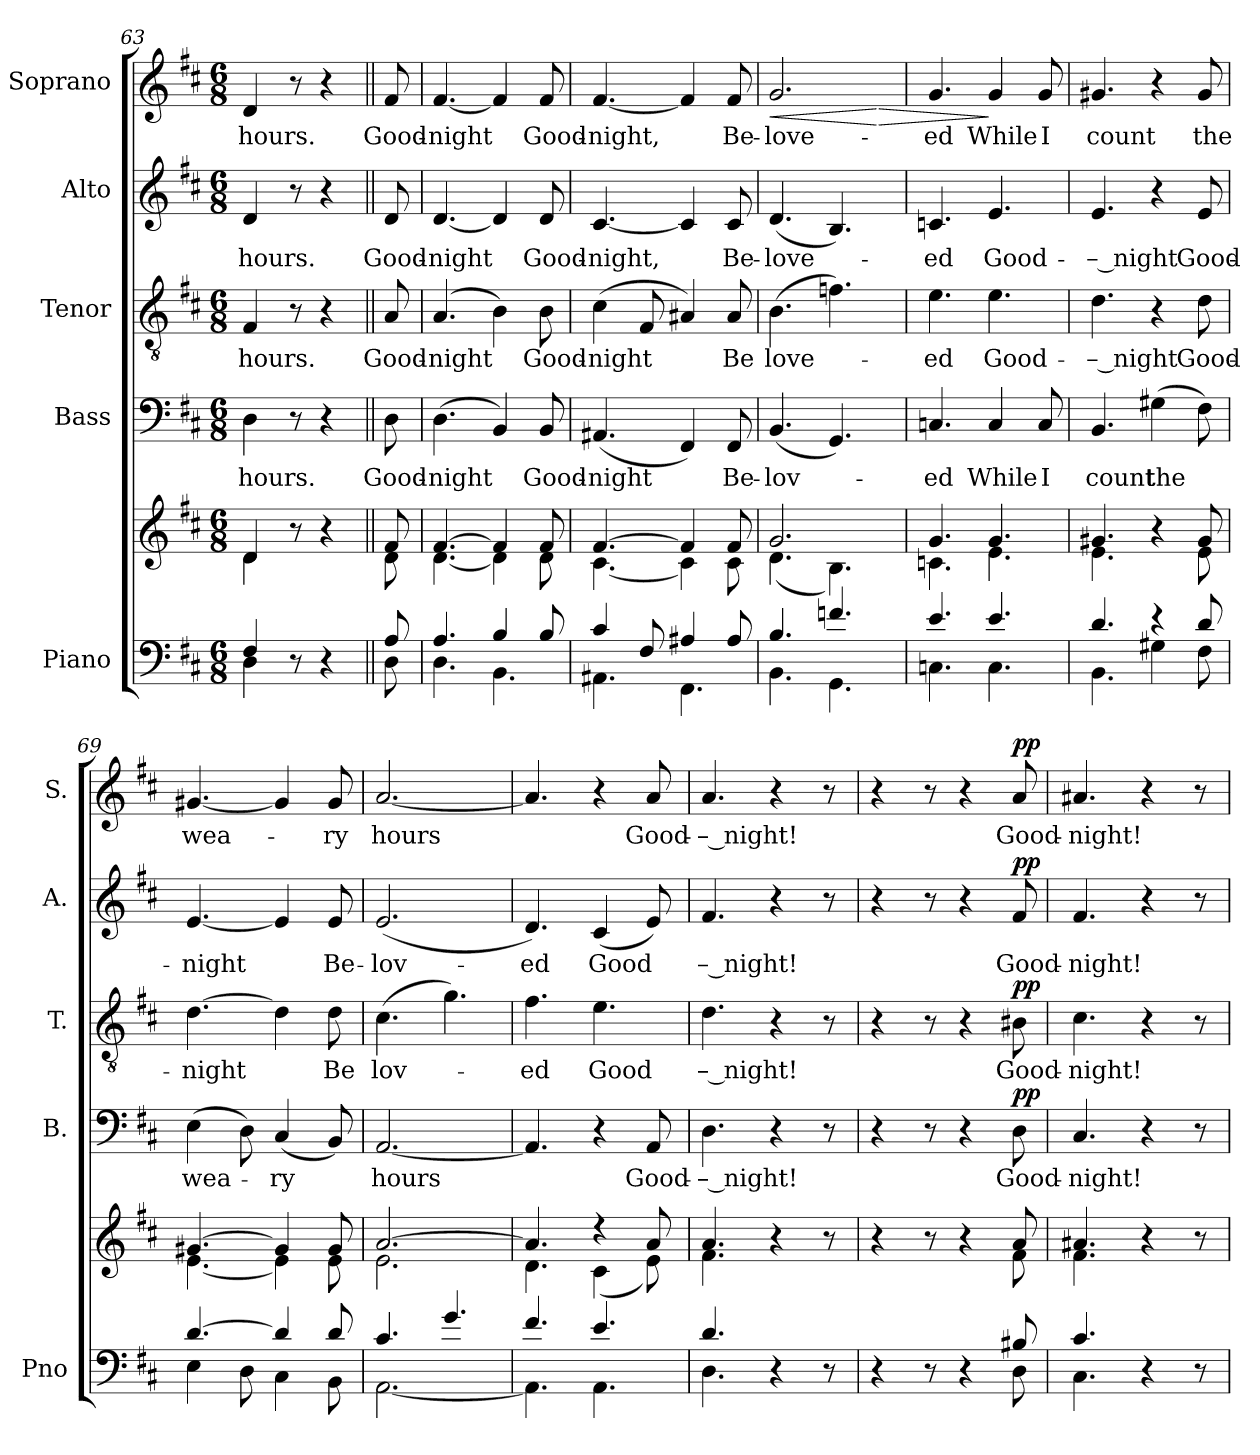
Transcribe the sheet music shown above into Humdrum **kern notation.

**kern	**kern	**kern	**text	**dynam	**kern	**text	**dynam	**kern	**text	**dynam	**kern	**text	**dynam
*part5	*part5	*part4	*part4	*part4	*part3	*part3	*part3	*part2	*part2	*part2	*part1	*part1	*part1
*staff6	*staff5	*staff4	*staff4	*staff4	*staff3	*staff3	*staff3	*staff2	*staff2	*staff2	*staff1	*staff1	*staff1
*I"Piano	*	*I"Bass	*	*	*I"Tenor	*	*	*I"Alto	*	*	*I"Soprano	*	*
*I'Pno	*	*I'B.	*	*	*I'T.	*	*	*I'A.	*	*	*I'S.	*	*
*clefF4	*clefG2	*clefF4	*	*	*clefGv2	*	*	*clefG2	*	*	*clefG2	*	*
*k[f#c#]	*k[f#c#]	*k[f#c#]	*	*	*k[f#c#]	*	*	*k[f#c#]	*	*	*k[f#c#]	*	*
*M6/8	*M6/8	*M6/8	*	*	*M6/8	*	*	*M6/8	*	*	*M6/8	*	*
=63	=63	=63	=63	=63	=63	=63	=63	=63	=63	=63	=63	=63	=63
*^	*^	*	*	*	*	*	*	*	*	*	*	*	*
!	!	!	!	!	!LO:LY:b	!	!	!LO:LY:b	!	!	!LO:LY:b	!	!	!LO:LY:b	!
4F#/	4D\	4d/	4d\	4D\	hours.	.	4F#/	hours.	.	4d/	hours.	.	4d/	hours.	.
8r	4.ryy	8r	4.ryy	8r	.	.	8r	.	.	8r	.	.	8r	.	.
4r	.	4r	.	4r	.	.	4r	.	.	4r	.	.	4r	.	.
!!LO:PB:g=z
=63X3||	=63X3||	=63X3||	=63X3||	=63X3||	=63X3||	=63X3||	=63X3||	=63X3||	=63X3||	=63X3||	=63X3||	=63X3||	=63X3||	=63X3||	=63X3||
!	!	!	!	!	!LO:LY:b	!	!	!LO:LY:b	!	!	!LO:LY:b	!	!	!LO:LY:b	!
8A/	8D\	8f#/	8d\	8D\	Good-	.	8A/	Good-	.	8d/	Good-	.	8f#/	Good-	.
=64	=64	=64	=64	=64	=64	=64	=64	=64	=64	=64	=64	=64	=64	=64	=64
!	!	!	!	!	!LO:LY:b	!	!	!LO:LY:b	!	!	!LO:LY:b	!	!	!LO:LY:b	!
4.A/	4.D\	[4.f#/	[4.d\	(>4.D\	-night	.	(<4.A/	-night	.	[4.d/	-night	.	[4.f#/	-night	.
4B/	4.BB\	4f#/]	4d\]	4BB/)	.	.	4B\)	.	.	4d/]	.	.	4f#/]	.	.
!	!	!	!	!	!LO:LY:b	!	!	!LO:LY:b	!	!	!LO:LY:b	!	!	!LO:LY:b	!
8B/	.	8f#/	8d\	8BB/	Good-	.	8B\	Good-	.	8d/	Good-	.	8f#/	Good-	.
=65	=65	=65	=65	=65	=65	=65	=65	=65	=65	=65	=65	=65	=65	=65	=65
!	!	!	!	!	!LO:LY:b	!	!	!LO:LY:b	!	!	!LO:LY:b	!	!	!LO:LY:b	!
4c#/	4.AA#X\	[4.f#/	[4.c#\	(>4.AA#X/	-night	.	(<4c#\	-night	.	[4.c#/	-night,	.	[4.f#/	-night,	.
8F#/	.	.	.	.	.	.	8F#/	.	.	.	.	.	.	.	.
4A#X/	4.FF#\	4f#/]	4c#\]	4FF#/)	.	.	4A#X/)	.	.	4c#/]	.	.	4f#/]	.	.
!	!	!	!	!	!LO:LY:b	!	!	!LO:LY:b	!	!	!LO:LY:b	!	!	!LO:LY:b	!
8A#/	.	8f#/	8c#\	8FF#/	Be-	.	8A#/	Be	.	8c#/	Be-	.	8f#/	Be-	.
=66	=66	=66	=66	=66	=66	=66	=66	=66	=66	=66	=66	=66	=66	=66	=66
!	!	!	!	!	!LO:LY:b	!	!	!LO:LY:b	!	!	!LO:LY:b	!	!	!LO:LY:b	!LO:HP:b
*	*	*	*	*	*	*	*	*	*	*	*	*	*^	*	*
4.B/	4.BB\	2.g/	(<4.d\	(<4.BB/	-lov-	.	(<4.B\	love-	.	(<4.d/	-love-	.	2.g/	4.ryy	-love-	<
4.fn/	4.GG\	.	4.B\)	4.GG/)	.	.	4.fn\)	.	.	4.B/)	.	.	.	4ryy	.	.
!	!	!	!	!	!	!	!	!	!	!	!	!	!	!	!	!LO:HP:n=1:b
.	.	.	.	.	.	.	.	.	.	.	.	.	.	8ryy	.	[ >
=67	=67	=67	=67	=67	=67	=67	=67	=67	=67	=67	=67	=67	=67	=67	=67	=67
!	!	!	!	!	!LO:LY:b	!	!	!LO:LY:b	!	!	!LO:LY:b	!	!	!	!LO:LY:b	!
*	*	*	*	*	*	*	*	*	*	*	*	*	*v	*v	*	*
4.e/	4.Cn\	4.g/	4.cn\	4.Cn/	-ed	.	4.e\	-ed	.	4.cn/	-ed	.	4.g/	-ed	.
!	!	!	!	!	!LO:LY:b	!	!	!LO:LY:b	!	!	!LO:LY:b	!	!	!LO:LY:b	!
4.e/	4.C\	4.g/	4.e\	4C/	While	.	4.e\	Good-	.	4.e/	Good-	.	4g/	While	]
!	!	!	!	!	!LO:LY:b	!	!	!	!	!	!	!	!	!LO:LY:b	!
.	.	.	.	8C/	I	.	.	.	.	.	.	.	8g/	I	.
!!LO:LB:g=z
=68	=68	=68	=68	=68	=68	=68	=68	=68	=68	=68	=68	=68	=68	=68	=68
!	!	!	!	!	!LO:LY:b	!	!	!LO:LY:b	!	!	!LO:LY:b	!	!	!LO:LY:b	!
4.d/	4.BB\	4.g#X/	4.e\	4.BB/	count	.	4.d\	-– night	.	4.e/	-– night	.	4.g#X/	count	.
!	!	!	!	!	!LO:LY:b	!	!	!	!	!	!	!	!	!	!
4r	4G#X\	4r	4ryy	(>4G#X\	the	.	4r	.	.	4r	.	.	4r	.	.
!	!	!	!	!	!	!	!	!LO:LY:b	!	!	!LO:LY:b	!	!	!LO:LY:b	!
8d/	8F#\	8g#/	8e\	8F#\)	.	.	8d\	Good-	.	8e/	Good-	.	8g#/	the	.
=69	=69	=69	=69	=69	=69	=69	=69	=69	=69	=69	=69	=69	=69	=69	=69
!	!	!	!	!	!LO:LY:b	!	!	!LO:LY:b	!	!	!LO:LY:b	!	!	!LO:LY:b	!
[4.d/	4E\	[4.g#X/	[4.e\	(>4E\	wea-	.	[4.d\	-night	.	[4.e/	-night	.	[4.g#X/	-wea-	.
.	8D\	.	.	8D\)	.	.	.	.	.	.	.	.	.	.	.
!	!	!	!	!	!LO:LY:b	!	!	!	!	!	!	!	!	!	!
4d/]	4C#\	4g#/]	4e\]	(<4C#/	-ry	.	4d\]	.	.	4e/]	.	.	4g#/]	.	.
!	!	!	!	!	!	!	!	!LO:LY:b	!	!	!LO:LY:b	!	!	!LO:LY:b	!
8d/	8BB\	8g#/	8e\	8BB/)	.	.	8d\	Be	.	8e/	Be-	.	8g#/	-ry	.
=70	=70	=70	=70	=70	=70	=70	=70	=70	=70	=70	=70	=70	=70	=70	=70
!	!	!	!	!	!LO:LY:b	!	!	!LO:LY:b	!	!	!LO:LY:b	!	!	!LO:LY:b	!
4.c#/	[2.AA\	[2.a/	2.e\	[2.AA/	hours	.	(>4.c#\	lov-	.	(<2.e/	-lov-	.	[2.a/	-hours	.
4.g/	.	.	.	.	.	.	4.g\)	.	.	.	.	.	.	.	.
=71	=71	=71	=71	=71	=71	=71	=71	=71	=71	=71	=71	=71	=71	=71	=71
!	!	!	!	!	!	!	!	!LO:LY:b	!	!	!LO:LY:b	!	!	!	!
4.f#/	4.AA\]	4.a/]	4.d\	4.AA/]	.	.	4.f#\	-ed	.	4.d/)	-ed	.	4.a/]	.	.
!	!	!	!	!	!	!	!	!LO:LY:b	!	!	!LO:LY:b	!	!	!	!
4.e/	4.AA\	4r	(<4c#\	4r	.	.	4.e\	Good	.	(<4c#/	Good	.	4r	.	.
!	!	!	!	!	!LO:LY:b	!	!	!	!	!	!	!	!	!LO:LY:b	!
.	.	8a/	8e\)	8AA/	Good-	.	.	.	.	8e/)	.	.	8a/	Good-	.
!!LO:LB:g=z
=72	=72	=72	=72	=72	=72	=72	=72	=72	=72	=72	=72	=72	=72	=72	=72
!	!	!	!	!	!LO:LY:b	!	!	!LO:LY:b	!	!	!LO:LY:b	!	!	!LO:LY:b	!
4.d/	4.D\	4.a/	4.f#\	4.D\	-– night!	.	4.d\	-– night!	.	4.f#/	-– night!	.	4.a/	-– night!	.
4r	4ryy	4r	4ryy	4r	.	.	4r	.	.	4r	.	.	4r	.	.
8r	8ryy	8r	8ryy	8r	.	.	8r	.	.	8r	.	.	8r	.	.
=73	=73	=73	=73	=73	=73	=73	=73	=73	=73	=73	=73	=73	=73	=73	=73
4r	4ryy	4r	4ryy	4r	.	.	4r	.	.	4r	.	.	4r	.	.
8r	8ryy	8r	8ryy	8r	.	.	8r	.	.	8r	.	.	8r	.	.
4r	4ryy	4r	4ryy	4r	.	.	4r	.	.	4r	.	.	4r	.	.
!	!	!	!	!	!LO:LY:b	!LO:DY:a	!	!LO:LY:b	!LO:DY:a	!	!LO:LY:b	!LO:DY:a	!	!LO:LY:b	!LO:DY:a
8B#X/	8D\	8a/	8f#\	8D\	Good-	pp	8B#X\	Good-	pp	8f#/	Good-	pp	8a/	Good-	pp
=74	=74	=74	=74	=74	=74	=74	=74	=74	=74	=74	=74	=74	=74	=74	=74
!	!	!	!	!	!LO:LY:b	!	!	!LO:LY:b	!	!	!LO:LY:b	!	!	!LO:LY:b	!
4.c#/	4.C#\	4.a#X/	4.f#\	4.C#/	-night!	.	4.c#\	-night!	.	4.f#/	-night!	.	4.a#X/	-night!	.
4r	4ryy	4r	4ryy	4r	.	.	4r	.	.	4r	.	.	4r	.	.
8r	8ryy	8r	8ryy	8r	.	.	8r	.	.	8r	.	.	8r	.	.
*v	*v	*	*	*	*	*	*	*	*	*	*	*	*	*	*
*	*v	*v	*	*	*	*	*	*	*	*	*	*	*	*
=	=	=	=	=	=	=	=	=	=	=	=	=	=
*-	*-	*-	*-	*-	*-	*-	*-	*-	*-	*-	*-	*-	*-
